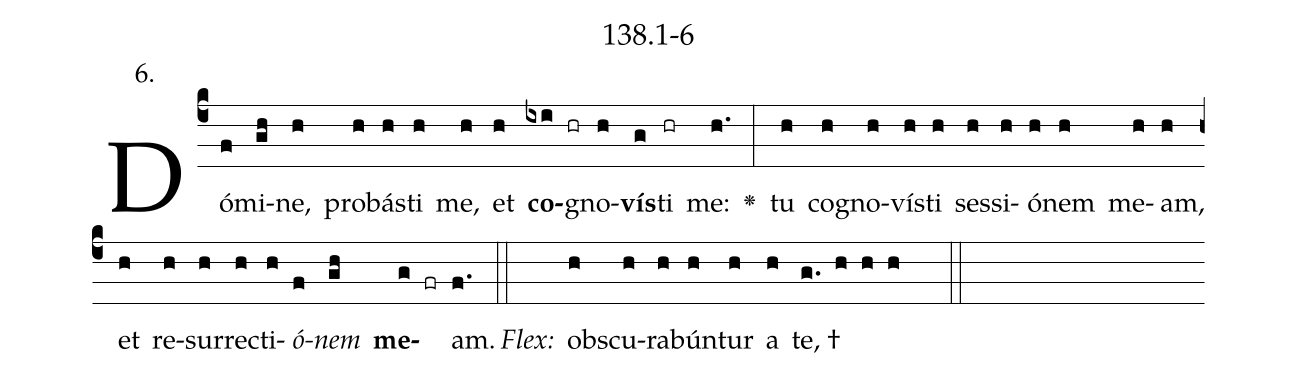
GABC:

name: 138.1-6;
annotation: 6.;
%%
(c4)Dó(f)mi(gh)ne,(h) pro(h)bás(h)ti(h) me,(h) et(h) <b>co</b>(ixi hr)gno(h)<b>vís</b>(g)ti(hr) me:(h.) <v>\greheightstar</v>(:) tu(h) co(h)gno(h)vís(h)ti(h) ses(h)si(h)ó(h)nem(h) me(h)am,(h) et(h) re(h)sur(h)rec(h)ti(h)<i>ó</i>(f)<i>nem</i>(gh) <b>me</b>(g fr)am.(f.) (::)
<i>Flex:</i>()  obs(h)cu(h)ra(h)bún(h)tur(h) a(h) te, †(g. h h h  ::)

%E(h) u(h) o(f) u(gh) a(g) e.(f.) (::)
